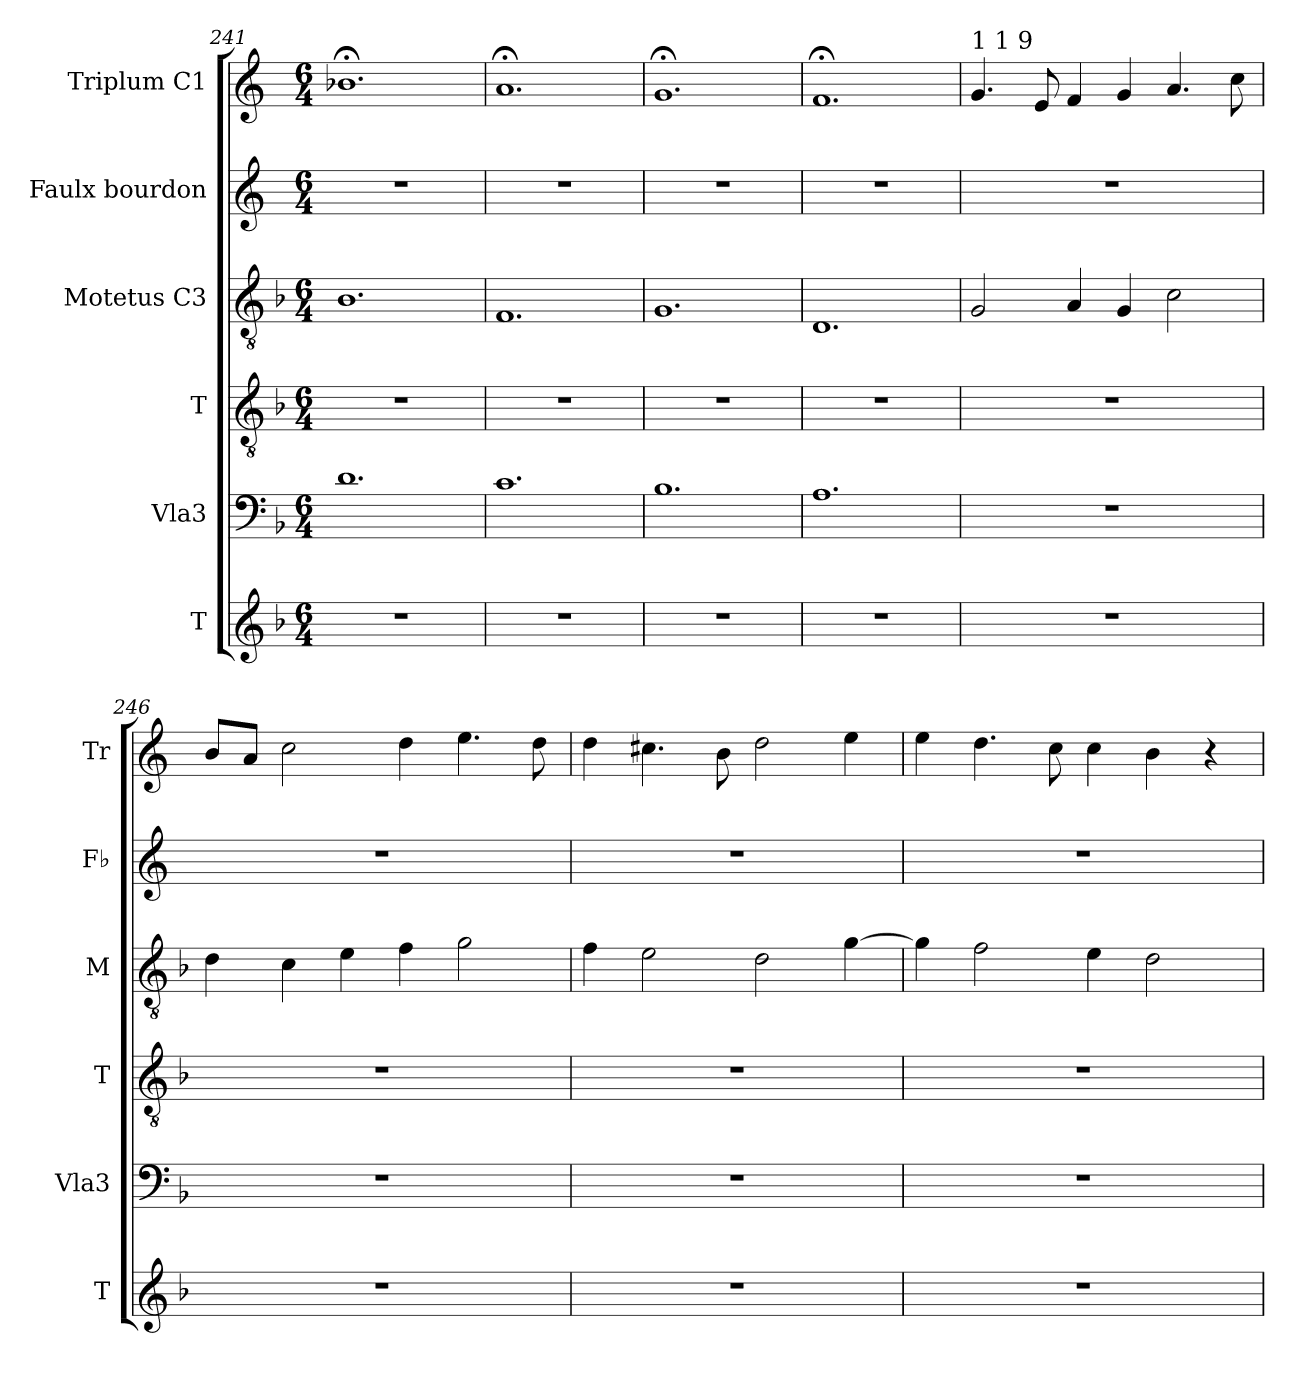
**kern	**kern	**kern	**kern	**kern	**kern
*part6	*part5	*part4	*part3	*part2	*part1
*staff6	*staff5	*staff4	*staff3	*staff2	*staff1
*I"T	*I"Vla3	*I"T	*I"Motetus C3	*I"Faulx bourdon	*I"Triplum C1
*I'T	*I'Vla3	*I'T	*I'M	*I'Fb	*I'Tr
*clefG2	*clefF4	*clefGv2	*clefGv2	*clefG2	*clefG2
*	*	*	*	*ITrd-3c-5	*ITrd-3c-5
*k[b-]	*k[b-]	*k[b-]	*k[b-]	*k[b-]	*k[b-]
*F:	*F:	*F:	*F:	*F:	*F:
*M6/4	*M6/4	*M6/4	*M6/4	*M6/4	*M6/4
=241	=241	=241	=241	=241	=241
1.r	1.d	1.r	1.B-	1.r	1.ee-X;<
=242	=242	=242	=242	=242	=242
1.r	1.c	1.r	1.F	1.r	1.dd;
=243	=243	=243	=243	=243	=243
1.r	1.B-	1.r	1.G	1.r	1.cc;
=244	=244	=244	=244	=244	=244
1.r	1.A	1.r	1.D	1.r	1.b-;
!!LO:LB:g=z
=245	=245	=245	=245	=245	=245
!	!	!	!	!	!LO:TX:a:t=1 1 9
1.r	1.r	1.r	2G/	1.r	4.cc/
.	.	.	.	.	8a/
.	.	.	4A/	.	4b-/
.	.	.	4G/	.	4cc/
.	.	.	2c\	.	4.dd/
.	.	.	.	.	8ff\
=246	=246	=246	=246	=246	=246
1.r	1.r	1.r	4d\	1.r	8ee/L
.	.	.	.	.	8dd/J
.	.	.	4c\	.	2ff\
.	.	.	4e\	.	.
.	.	.	4f\	.	4gg\
.	.	.	2g\	.	4.aa\
.	.	.	.	.	8gg\
=247	=247	=247	=247	=247	=247
1.r	1.r	1.r	4f\	1.r	4gg\
.	.	.	2e\	.	4.ff#X\
.	.	.	.	.	8ee\
.	.	.	2d\	.	2gg\
.	.	.	[>4g\	.	4aa\
=248	=248	=248	=248	=248	=248
1.r	1.r	1.r	4g\]	1.r	4aa\
.	.	.	2f\	.	4.gg\
.	.	.	.	.	8ff\
.	.	.	4e\	.	4ff\
.	.	.	2d\	.	4ee\
.	.	.	.	.	4r
=	=	=	=	=	=
*-	*-	*-	*-	*-	*-
